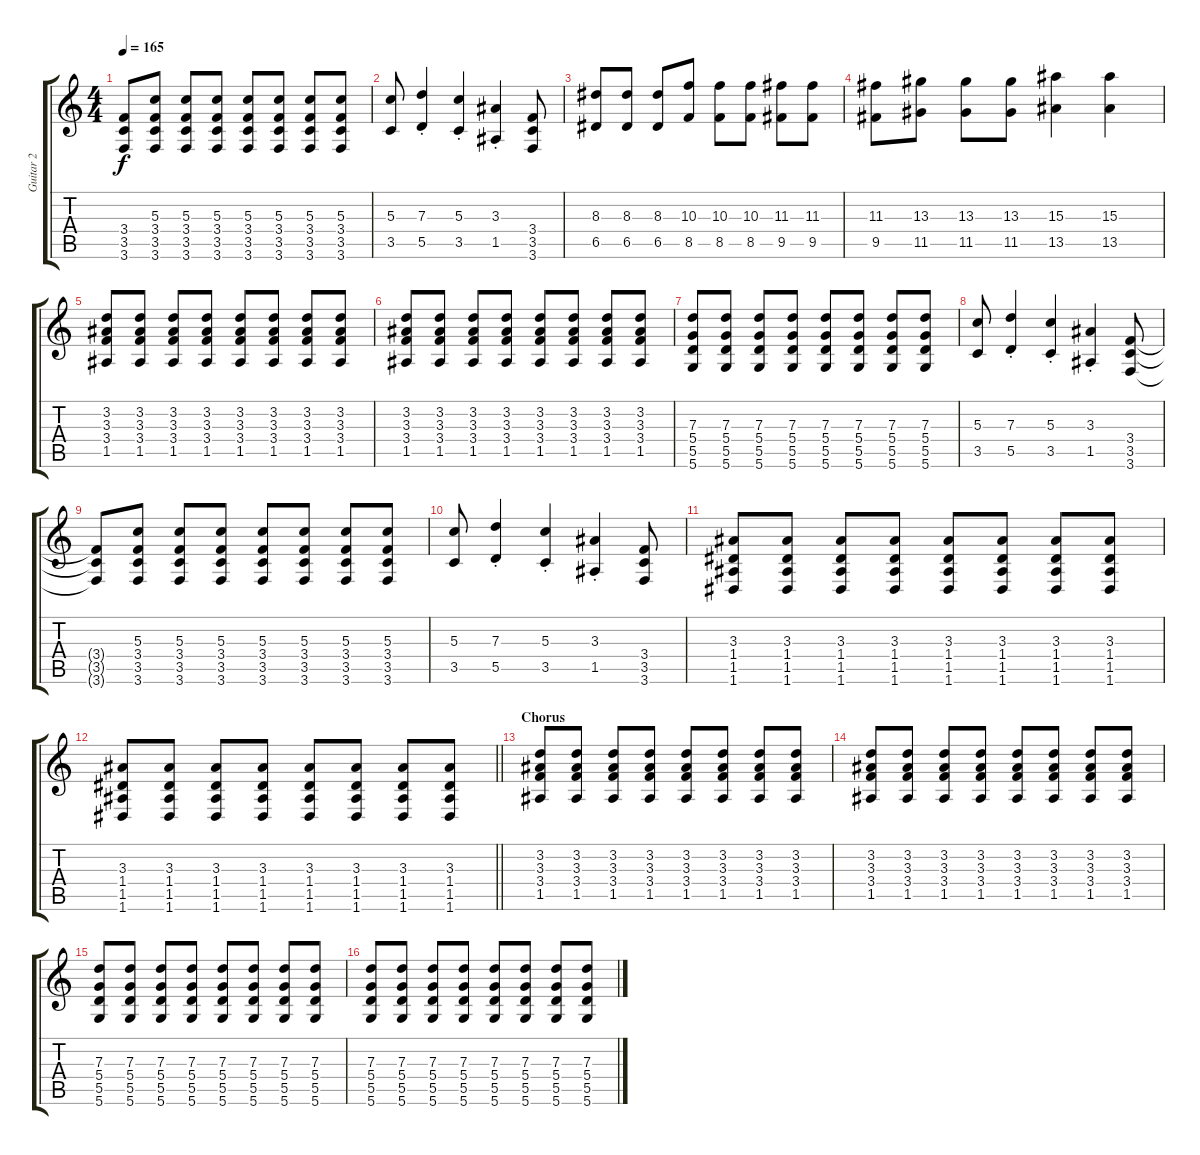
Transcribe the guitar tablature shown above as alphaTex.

\track ("Guitar 2" "Guitar 2") {instrument overdrivenguitar}
\staff {score tabs}
\tuning (E4 B3 G3 D3 A2 D2) {hide}
\ts (4 4)
\tempo 165
\clef g2
\ks c
(3.4{t} 3.5{t} 3.6{t}).8{dy f} (5.3 3.4 3.5 3.6).8 (5.3 3.4 3.5 3.6).8 (5.3 3.4 3.5 3.6).8 (5.3 3.4 3.5 3.6).8 (5.3 3.4 3.5 3.6).8 (5.3 3.4 3.5 3.6).8 (5.3 3.4 3.5 3.6).8 |
(5.3 3.5).8 (7.3{st} 5.5{st}).4 (5.3{st} 3.5{st}).4 (3.3{st} 1.5{st}).4 (3.4 3.5 3.6).8 |
(8.3 6.5).8 (8.3 6.5).8 (8.3 6.5).8 (10.3 8.5).8 (10.3 8.5).8 (10.3 8.5).8 (11.3 9.5).8 (11.3 9.5).8 |
(11.3 9.5).8 (13.3 11.5).8 (13.3 11.5).8 (13.3 11.5).8 (15.3 13.5).4 (15.3 13.5).4 |
(3.2 3.3 3.4 1.5).8{volume 13 balance 8} (3.2 3.3 3.4 1.5).8 (3.2 3.3 3.4 1.5).8 (3.2 3.3 3.4 1.5).8 (3.2 3.3 3.4 1.5).8 (3.2 3.3 3.4 1.5).8 (3.2 3.3 3.4 1.5).8 (3.2 3.3 3.4 1.5).8 |
(3.2 3.3 3.4 1.5).8 (3.2 3.3 3.4 1.5).8 (3.2 3.3 3.4 1.5).8 (3.2 3.3 3.4 1.5).8 (3.2 3.3 3.4 1.5).8 (3.2 3.3 3.4 1.5).8 (3.2 3.3 3.4 1.5).8 (3.2 3.3 3.4 1.5).8 |
(7.3 5.4 5.5 5.6).8 (7.3 5.4 5.5 5.6).8 (7.3 5.4 5.5 5.6).8 (7.3 5.4 5.5 5.6).8 (7.3 5.4 5.5 5.6).8 (7.3 5.4 5.5 5.6).8 (7.3 5.4 5.5 5.6).8 (7.3 5.4 5.5 5.6).8 |
(5.3 3.5).8 (7.3{st} 5.5{st}).4 (5.3{st} 3.5{st}).4 (3.3{st} 1.5{st}).4 (3.4 3.5 3.6).8 |
(3.4{t} 3.5{t} 3.6{t}).8 (5.3 3.4 3.5 3.6).8 (5.3 3.4 3.5 3.6).8 (5.3 3.4 3.5 3.6).8 (5.3 3.4 3.5 3.6).8 (5.3 3.4 3.5 3.6).8 (5.3 3.4 3.5 3.6).8 (5.3 3.4 3.5 3.6).8 |
(5.3 3.5).8 (7.3{st} 5.5{st}).4 (5.3{st} 3.5{st}).4 (3.3{st} 1.5{st}).4 (3.4 3.5 3.6).8 |
(3.3 1.4 1.5 1.6).8 (3.3 1.4 1.5 1.6).8 (3.3 1.4 1.5 1.6).8 (3.3 1.4 1.5 1.6).8 (3.3 1.4 1.5 1.6).8 (3.3 1.4 1.5 1.6).8 (3.3 1.4 1.5 1.6).8 (3.3 1.4 1.5 1.6).8 |
\barLineRight lightlight
(3.3 1.4 1.5 1.6).8 (3.3 1.4 1.5 1.6).8 (3.3 1.4 1.5 1.6).8 (3.3 1.4 1.5 1.6).8 (3.3 1.4 1.5 1.6).8 (3.3 1.4 1.5 1.6).8 (3.3 1.4 1.5 1.6).8 (3.3 1.4 1.5 1.6).8 |
\section ("" "Chorus")
(3.2 3.3 3.4 1.5).8{volume 13 balance 8} (3.2 3.3 3.4 1.5).8 (3.2 3.3 3.4 1.5).8 (3.2 3.3 3.4 1.5).8 (3.2 3.3 3.4 1.5).8 (3.2 3.3 3.4 1.5).8 (3.2 3.3 3.4 1.5).8 (3.2 3.3 3.4 1.5).8 |
(3.2 3.3 3.4 1.5).8 (3.2 3.3 3.4 1.5).8 (3.2 3.3 3.4 1.5).8 (3.2 3.3 3.4 1.5).8 (3.2 3.3 3.4 1.5).8 (3.2 3.3 3.4 1.5).8 (3.2 3.3 3.4 1.5).8 (3.2 3.3 3.4 1.5).8 |
(7.3 5.4 5.5 5.6).8 (7.3 5.4 5.5 5.6).8 (7.3 5.4 5.5 5.6).8 (7.3 5.4 5.5 5.6).8 (7.3 5.4 5.5 5.6).8 (7.3 5.4 5.5 5.6).8 (7.3 5.4 5.5 5.6).8 (7.3 5.4 5.5 5.6).8 |
(7.3 5.4 5.5 5.6).8 (7.3 5.4 5.5 5.6).8 (7.3 5.4 5.5 5.6).8 (7.3 5.4 5.5 5.6).8 (7.3 5.4 5.5 5.6).8 (7.3 5.4 5.5 5.6).8 (7.3 5.4 5.5 5.6).8 (7.3 5.4 5.5 5.6).8
